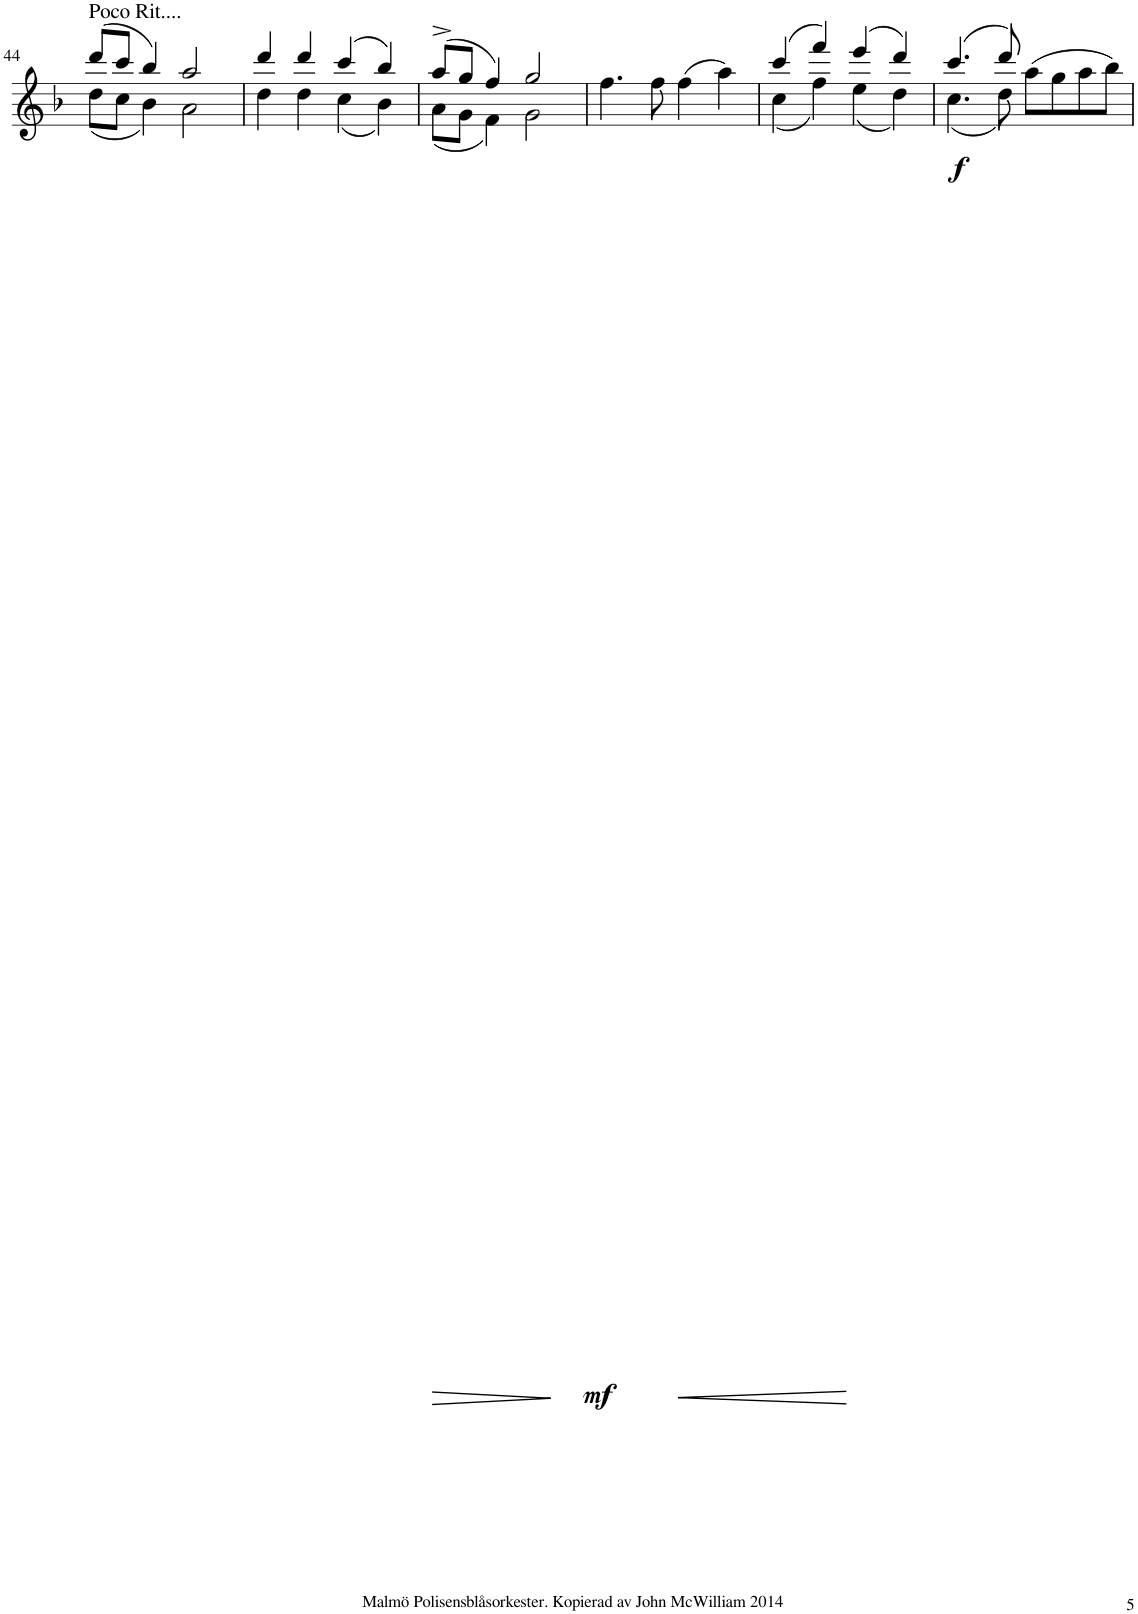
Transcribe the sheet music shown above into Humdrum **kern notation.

**kern	**dynam
*part1	*part1
*staff1	*staff1
*I"Bb Clarinet	*
*I'Cl	*
!!LO:PB:g=z
*clefG2	*
*Trd1c2	*
*k[b-]	*
*M4/4	*
*met(c)	*
=44	=44
*^	*
!LO:TX:a:t=Poco Rit....	!	!
(8ddd/L	(8dd\L	.
8ccc/J	8cc\J	.
4bb-/)	4b-\)	.
2aa/	2a\	.
=45	=45	=45
4ddd/	4dd\	.
4ddd/	4dd\	.
(4ccc/	(4cc\	.
4bb-/)	4b-\)	.
=46	=46	=46
!	!	!LO:HP:b
(8aa^/L	(8a\L	>
8gg/J	8g\J	.
4ff/)	4f\)	.
2gg/	2g\	.
*v	*v	*
.	]
=47	=47
!	!LO:DY:b
4.ff\	mf
8ff\	.
!	!LO:HP:b
(4ff\	<
4aa\)	.
.	[
=48	=48
*^	*
(4ccc/	(4cc\	.
4fff/)	4ff\)	.
(4eee/	(4ee\	.
4ddd/)	4dd\)	.
=49	=49	=49
!	!	!LO:DY:b
(4.ccc/	(4.cc\	f
8ddd/)	8dd\)	.
(8aa\L	2ryy	.
8gg\	.	.
8aa\	.	.
8bb-\J)	.	.
*v	*v	*
=	=
*-	*-
